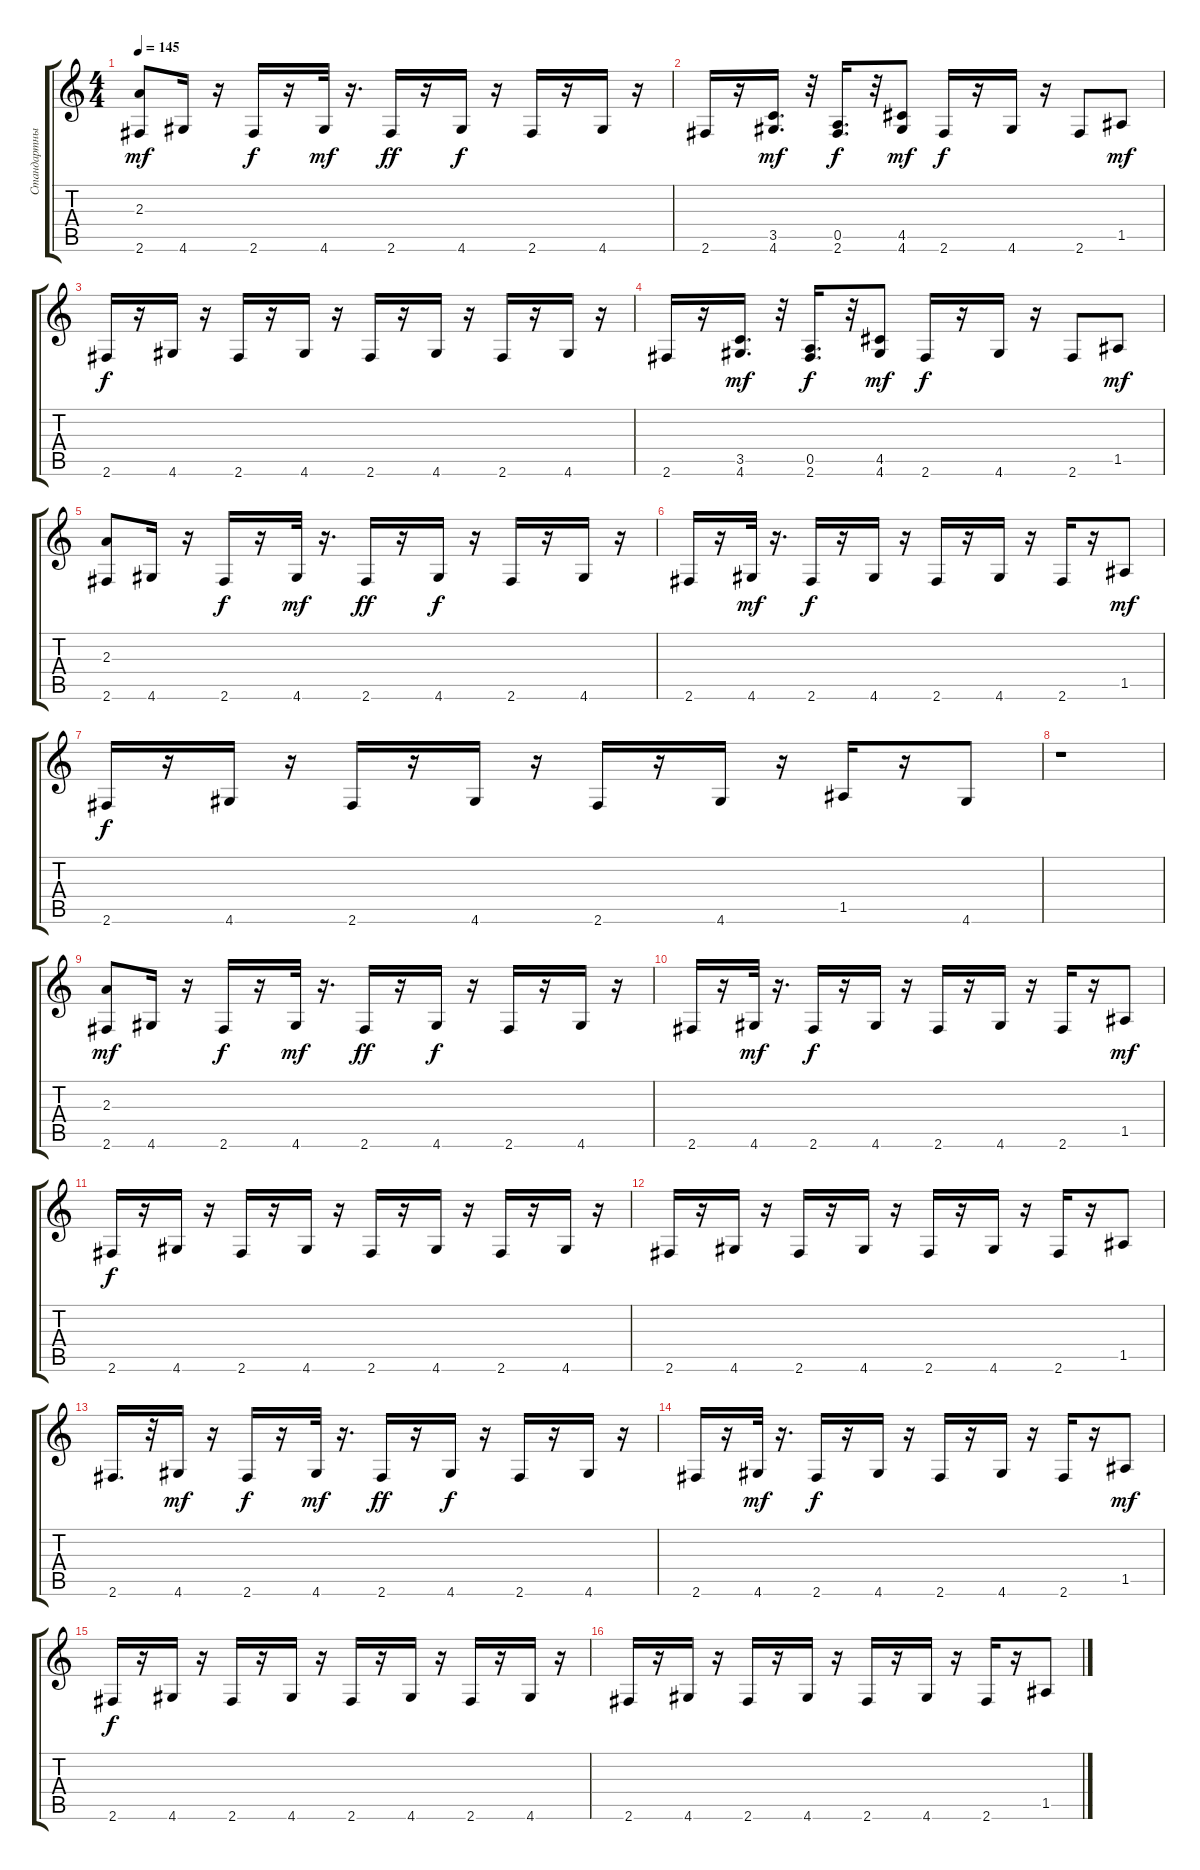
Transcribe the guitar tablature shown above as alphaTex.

\track ("Стандартный Набор" "Стандартны") {instrument electricbasspick}
\staff {score tabs}
\tuning (E4 B3 G3 D3 A2 E2) {hide}
\ts (4 4)
\tempo 145
\clef g2
\ks c
(2.3 2.6).8{dy mf} 4.6.16 r.16 2.6.16{dy f} r.16 4.6.32{dy mf} r.16{d} 2.6.16{dy ff} r.16 4.6.16{dy f} r.16 2.6.16 r.16 4.6.16 r.16 |
2.6.16 r.16 (3.5 4.6).16{d dy mf} r.32 (0.5 2.6).16{d dy f} r.32 (4.5 4.6).8{dy mf} 2.6.16{dy f} r.16 4.6.16 r.16 2.6.8 1.5.8{dy mf} |
2.6.16{dy f} r.16 4.6.16 r.16 2.6.16 r.16 4.6.16 r.16 2.6.16 r.16 4.6.16 r.16 2.6.16 r.16 4.6.16 r.16 |
2.6.16 r.16 (3.5 4.6).16{d dy mf} r.32 (0.5 2.6).16{d dy f} r.32 (4.5 4.6).8{dy mf} 2.6.16{dy f} r.16 4.6.16 r.16 2.6.8 1.5.8{dy mf} |
(2.3 2.6).8 4.6.16 r.16 2.6.16{dy f} r.16 4.6.32{dy mf} r.16{d} 2.6.16{dy ff} r.16 4.6.16{dy f} r.16 2.6.16 r.16 4.6.16 r.16 |
2.6.16 r.16 4.6.32{dy mf} r.16{d} 2.6.16{dy f} r.16 4.6.16 r.16 2.6.16 r.16 4.6.16 r.16 2.6.16 r.16 1.5.8{dy mf} |
2.6.16{dy f} r.16 4.6.16 r.16 2.6.16 r.16 4.6.16 r.16 2.6.16 r.16 4.6.16 r.16 1.5.16 r.16 4.6.8 |
r.1 |
(2.3 2.6).8{dy mf} 4.6.16 r.16 2.6.16{dy f} r.16 4.6.32{dy mf} r.16{d} 2.6.16{dy ff} r.16 4.6.16{dy f} r.16 2.6.16 r.16 4.6.16 r.16 |
2.6.16 r.16 4.6.32{dy mf} r.16{d} 2.6.16{dy f} r.16 4.6.16 r.16 2.6.16 r.16 4.6.16 r.16 2.6.16 r.16 1.5.8{dy mf} |
2.6.16{dy f} r.16 4.6.16 r.16 2.6.16 r.16 4.6.16 r.16 2.6.16 r.16 4.6.16 r.16 2.6.16 r.16 4.6.16 r.16 |
2.6.16 r.16 4.6.16 r.16 2.6.16 r.16 4.6.16 r.16 2.6.16 r.16 4.6.16 r.16 2.6.16 r.16 1.5.8 |
2.6.16{d} r.32 4.6.16{dy mf} r.16 2.6.16{dy f} r.16 4.6.32{dy mf} r.16{d} 2.6.16{dy ff} r.16 4.6.16{dy f} r.16 2.6.16 r.16 4.6.16 r.16 |
2.6.16 r.16 4.6.32{dy mf} r.16{d} 2.6.16{dy f} r.16 4.6.16 r.16 2.6.16 r.16 4.6.16 r.16 2.6.16 r.16 1.5.8{dy mf} |
2.6.16{dy f} r.16 4.6.16 r.16 2.6.16 r.16 4.6.16 r.16 2.6.16 r.16 4.6.16 r.16 2.6.16 r.16 4.6.16 r.16 |
2.6.16 r.16 4.6.16 r.16 2.6.16 r.16 4.6.16 r.16 2.6.16 r.16 4.6.16 r.16 2.6.16 r.16 1.5.8
